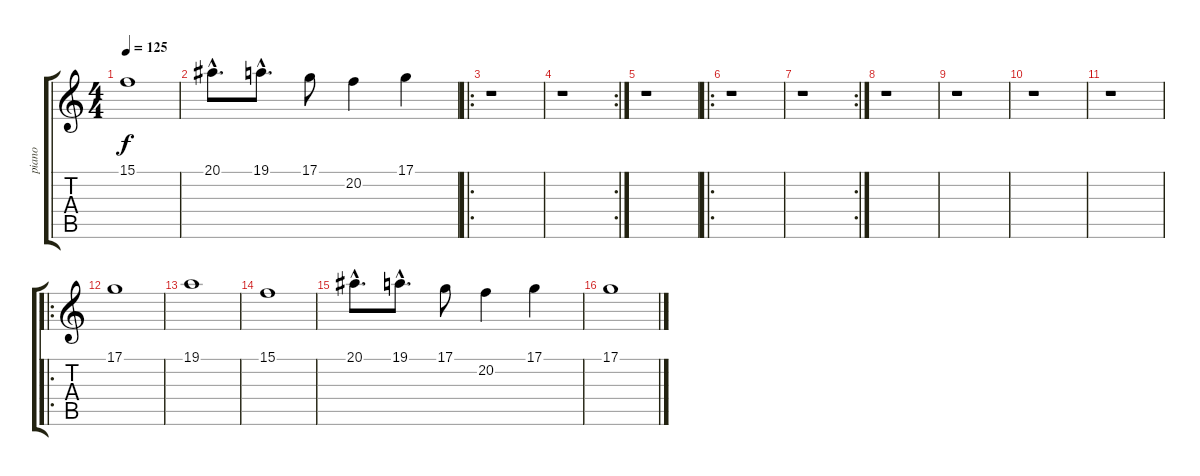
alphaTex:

\track ("piano" "piano") {instrument acousticgrandpiano}
\staff {score tabs}
\tuning (D4 A3 F3 C3 G2 C2) {hide}
\ts (4 4)
\tempo 125
\clef g2
\ks c
15.1.1{dy f} |
20.1{hac}.8{d} 19.1{hac}.8{d} 17.1.8 20.2.4 17.1.4 |
\ro
r.1{instrument acousticgrandpiano} |
\rc 2
r.1 |
r.1 |
\ro
r.1 |
\rc 2
r.1 |
r.1 |
r.1 |
r.1 |
r.1 |
\ro
17.1.1 |
19.1.1 |
15.1.1 |
20.1{hac}.8{d} 19.1{hac}.8{d} 17.1.8 20.2.4 17.1.4 |
17.1.1
